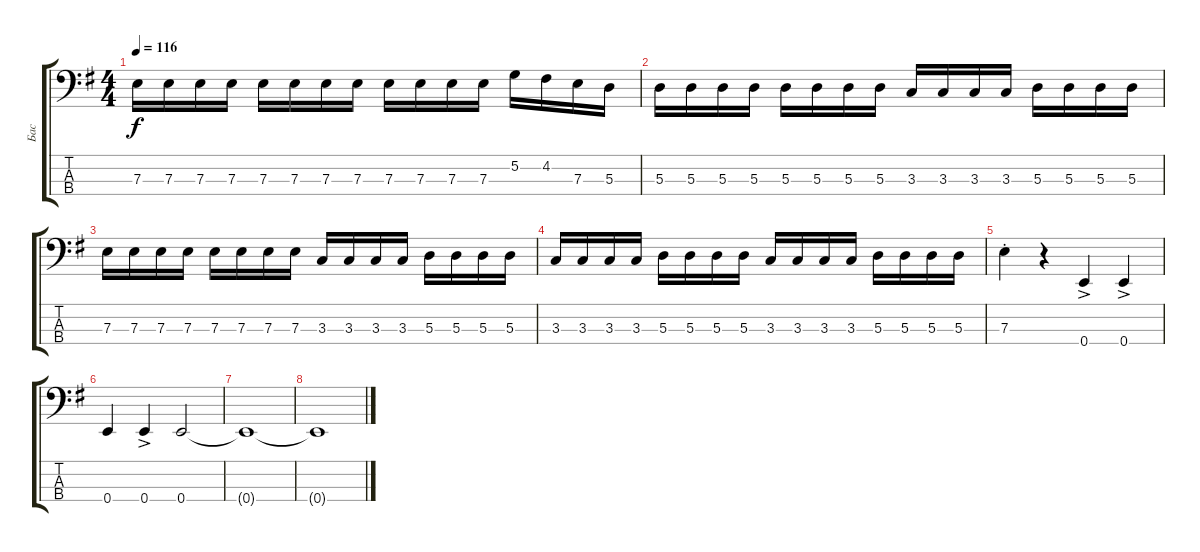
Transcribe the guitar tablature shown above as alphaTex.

\track ("Бас" "Бас") {instrument electricbasspick}
\staff {score tabs}
\tuning (G2 D2 A1 E1) {hide}
\ts (4 4)
\tempo 116
\clef f4
\ks eminor
7.3.16{dy f} 7.3.16 7.3.16 7.3.16 7.3.16 7.3.16 7.3.16 7.3.16 7.3.16 7.3.16 7.3.16 7.3.16 5.2.16 4.2.16 7.3.16 5.3.16 |
5.3.16 5.3.16 5.3.16 5.3.16 5.3.16 5.3.16 5.3.16 5.3.16 3.3.16 3.3.16 3.3.16 3.3.16 5.3.16 5.3.16 5.3.16 5.3.16 |
7.3.16 7.3.16 7.3.16 7.3.16 7.3.16 7.3.16 7.3.16 7.3.16 3.3.16 3.3.16 3.3.16 3.3.16 5.3.16 5.3.16 5.3.16 5.3.16 |
3.3.16 3.3.16 3.3.16 3.3.16 5.3.16 5.3.16 5.3.16 5.3.16 3.3.16 3.3.16 3.3.16 3.3.16 5.3.16 5.3.16 5.3.16 5.3.16 |
7.3{st}.4 r.4 0.4{ac}.4 0.4{ac}.4 |
0.4.4 0.4{ac}.4 0.4.2 |
0.4{t}.1 |
0.4{t}.1
